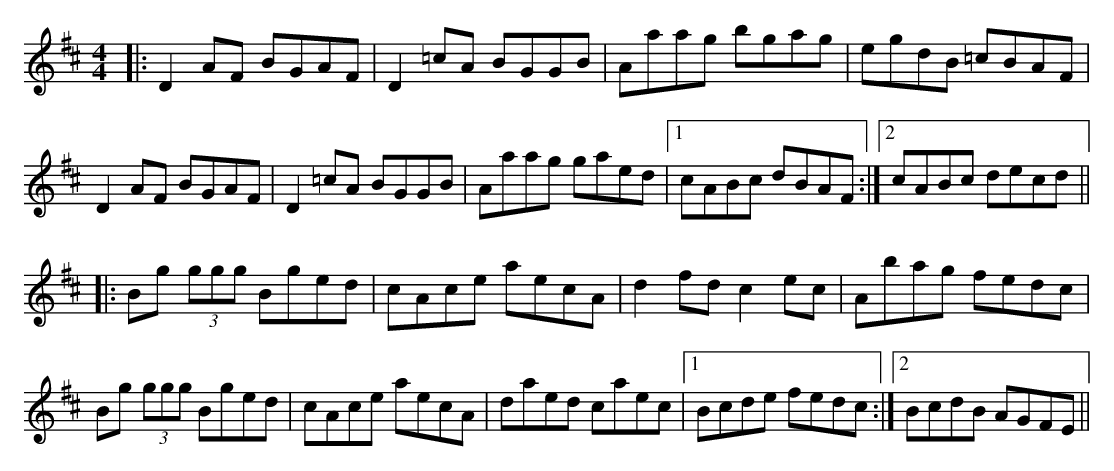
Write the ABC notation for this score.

X:1
M:4/4
K:D
|:D2 AF BGAF|D2 =cA BGGB|Aaag bgag|egdB =cBAF|
D2 AF BGAF|D2 =cA BGGB|Aaag gaed|1 cABc dBAF:|2 cABc decd||
|:Bg (3ggg Bged|cAce aecA|d2fd c2 ec|Abag fedc|
Bg (3ggg Bged|cAce aecA|daed caec|1 Bcde fedc:|2 BcdB AGFE||
